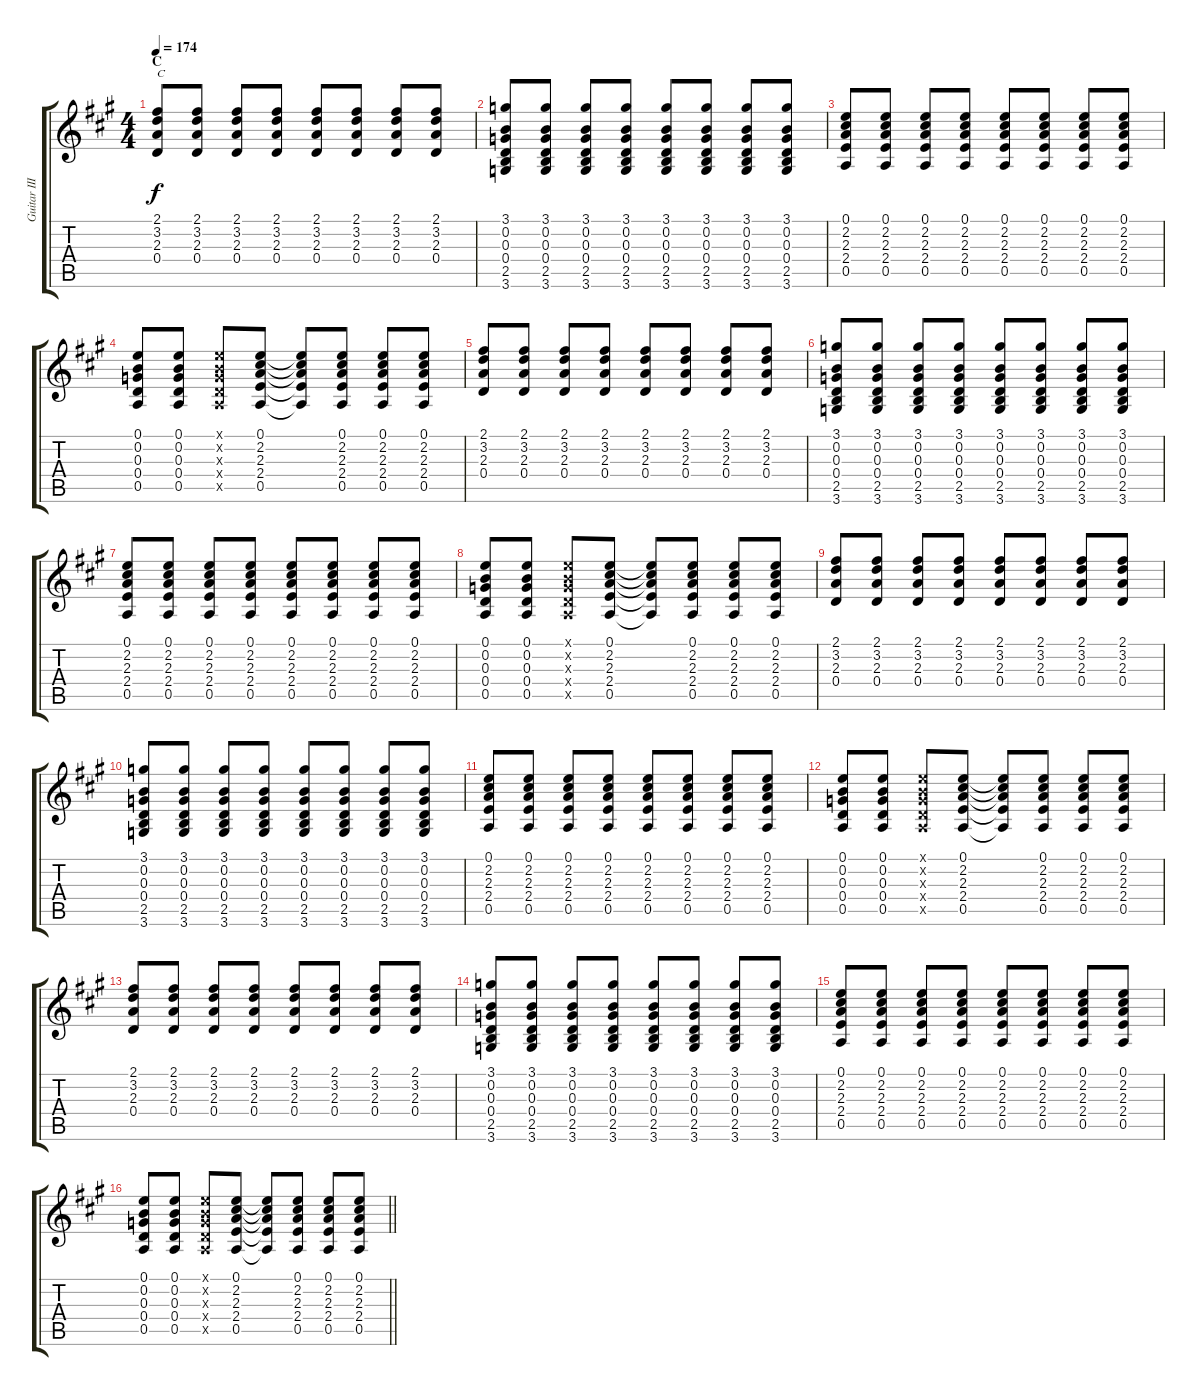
\track ("Guitar III" "Guitar III") {instrument distortionguitar}
\staff {score tabs}
\tuning (E4 B3 G3 D3 A2 E2) {hide}
\ts (4 4)
\section ("" "C")
\tempo 174
\clef g2
\ks a
(2.1 3.2 2.3 0.4).8{txt "C" dy f} (2.1 3.2 2.3 0.4).8 (2.1 3.2 2.3 0.4).8 (2.1 3.2 2.3 0.4).8 (2.1 3.2 2.3 0.4).8 (2.1 3.2 2.3 0.4).8 (2.1 3.2 2.3 0.4).8 (2.1 3.2 2.3 0.4).8 |
(3.1 0.2 0.3 0.4 2.5 3.6).8 (3.1 0.2 0.3 0.4 2.5 3.6).8 (3.1 0.2 0.3 0.4 2.5 3.6).8 (3.1 0.2 0.3 0.4 2.5 3.6).8 (3.1 0.2 0.3 0.4 2.5 3.6).8 (3.1 0.2 0.3 0.4 2.5 3.6).8 (3.1 0.2 0.3 0.4 2.5 3.6).8 (3.1 0.2 0.3 0.4 2.5 3.6).8 |
(0.1 2.2 2.3 2.4 0.5).8 (0.1 2.2 2.3 2.4 0.5).8 (0.1 2.2 2.3 2.4 0.5).8 (0.1 2.2 2.3 2.4 0.5).8 (0.1 2.2 2.3 2.4 0.5).8 (0.1 2.2 2.3 2.4 0.5).8 (0.1 2.2 2.3 2.4 0.5).8 (0.1 2.2 2.3 2.4 0.5).8 |
(0.1 0.2 0.3 0.4 0.5).8 (0.1 0.2 0.3 0.4 0.5).8 (0.1{x} 0.2{x} 0.3{x} 0.4{x} 0.5{x}).8 (0.1 2.2 2.3 2.4 0.5).8 (0.1{t} 2.2{t} 2.3{t} 2.4{t} 0.5{t}).8 (0.1 2.2 2.3 2.4 0.5).8 (0.1 2.2 2.3 2.4 0.5).8 (0.1 2.2 2.3 2.4 0.5).8 |
(2.1 3.2 2.3 0.4).8 (2.1 3.2 2.3 0.4).8 (2.1 3.2 2.3 0.4).8 (2.1 3.2 2.3 0.4).8 (2.1 3.2 2.3 0.4).8 (2.1 3.2 2.3 0.4).8 (2.1 3.2 2.3 0.4).8 (2.1 3.2 2.3 0.4).8 |
(3.1 0.2 0.3 0.4 2.5 3.6).8 (3.1 0.2 0.3 0.4 2.5 3.6).8 (3.1 0.2 0.3 0.4 2.5 3.6).8 (3.1 0.2 0.3 0.4 2.5 3.6).8 (3.1 0.2 0.3 0.4 2.5 3.6).8 (3.1 0.2 0.3 0.4 2.5 3.6).8 (3.1 0.2 0.3 0.4 2.5 3.6).8 (3.1 0.2 0.3 0.4 2.5 3.6).8 |
(0.1 2.2 2.3 2.4 0.5).8 (0.1 2.2 2.3 2.4 0.5).8 (0.1 2.2 2.3 2.4 0.5).8 (0.1 2.2 2.3 2.4 0.5).8 (0.1 2.2 2.3 2.4 0.5).8 (0.1 2.2 2.3 2.4 0.5).8 (0.1 2.2 2.3 2.4 0.5).8 (0.1 2.2 2.3 2.4 0.5).8 |
(0.1 0.2 0.3 0.4 0.5).8 (0.1 0.2 0.3 0.4 0.5).8 (0.1{x} 0.2{x} 0.3{x} 0.4{x} 0.5{x}).8 (0.1 2.2 2.3 2.4 0.5).8 (0.1{t} 2.2{t} 2.3{t} 2.4{t} 0.5{t}).8 (0.1 2.2 2.3 2.4 0.5).8 (0.1 2.2 2.3 2.4 0.5).8 (0.1 2.2 2.3 2.4 0.5).8 |
(2.1 3.2 2.3 0.4).8 (2.1 3.2 2.3 0.4).8 (2.1 3.2 2.3 0.4).8 (2.1 3.2 2.3 0.4).8 (2.1 3.2 2.3 0.4).8 (2.1 3.2 2.3 0.4).8 (2.1 3.2 2.3 0.4).8 (2.1 3.2 2.3 0.4).8 |
(3.1 0.2 0.3 0.4 2.5 3.6).8 (3.1 0.2 0.3 0.4 2.5 3.6).8 (3.1 0.2 0.3 0.4 2.5 3.6).8 (3.1 0.2 0.3 0.4 2.5 3.6).8 (3.1 0.2 0.3 0.4 2.5 3.6).8 (3.1 0.2 0.3 0.4 2.5 3.6).8 (3.1 0.2 0.3 0.4 2.5 3.6).8 (3.1 0.2 0.3 0.4 2.5 3.6).8 |
(0.1 2.2 2.3 2.4 0.5).8 (0.1 2.2 2.3 2.4 0.5).8 (0.1 2.2 2.3 2.4 0.5).8 (0.1 2.2 2.3 2.4 0.5).8 (0.1 2.2 2.3 2.4 0.5).8 (0.1 2.2 2.3 2.4 0.5).8 (0.1 2.2 2.3 2.4 0.5).8 (0.1 2.2 2.3 2.4 0.5).8 |
(0.1 0.2 0.3 0.4 0.5).8 (0.1 0.2 0.3 0.4 0.5).8 (0.1{x} 0.2{x} 0.3{x} 0.4{x} 0.5{x}).8 (0.1 2.2 2.3 2.4 0.5).8 (0.1{t} 2.2{t} 2.3{t} 2.4{t} 0.5{t}).8 (0.1 2.2 2.3 2.4 0.5).8 (0.1 2.2 2.3 2.4 0.5).8 (0.1 2.2 2.3 2.4 0.5).8 |
(2.1 3.2 2.3 0.4).8 (2.1 3.2 2.3 0.4).8 (2.1 3.2 2.3 0.4).8 (2.1 3.2 2.3 0.4).8 (2.1 3.2 2.3 0.4).8 (2.1 3.2 2.3 0.4).8 (2.1 3.2 2.3 0.4).8 (2.1 3.2 2.3 0.4).8 |
(3.1 0.2 0.3 0.4 2.5 3.6).8 (3.1 0.2 0.3 0.4 2.5 3.6).8 (3.1 0.2 0.3 0.4 2.5 3.6).8 (3.1 0.2 0.3 0.4 2.5 3.6).8 (3.1 0.2 0.3 0.4 2.5 3.6).8 (3.1 0.2 0.3 0.4 2.5 3.6).8 (3.1 0.2 0.3 0.4 2.5 3.6).8 (3.1 0.2 0.3 0.4 2.5 3.6).8 |
(0.1 2.2 2.3 2.4 0.5).8 (0.1 2.2 2.3 2.4 0.5).8 (0.1 2.2 2.3 2.4 0.5).8 (0.1 2.2 2.3 2.4 0.5).8 (0.1 2.2 2.3 2.4 0.5).8 (0.1 2.2 2.3 2.4 0.5).8 (0.1 2.2 2.3 2.4 0.5).8 (0.1 2.2 2.3 2.4 0.5).8 |
\barLineRight lightlight
(0.1 0.2 0.3 0.4 0.5).8 (0.1 0.2 0.3 0.4 0.5).8 (0.1{x} 0.2{x} 0.3{x} 0.4{x} 0.5{x}).8 (0.1 2.2 2.3 2.4 0.5).8 (0.1{t} 2.2{t} 2.3{t} 2.4{t} 0.5{t}).8 (0.1 2.2 2.3 2.4 0.5).8 (0.1 2.2 2.3 2.4 0.5).8 (0.1 2.2 2.3 2.4 0.5).8
